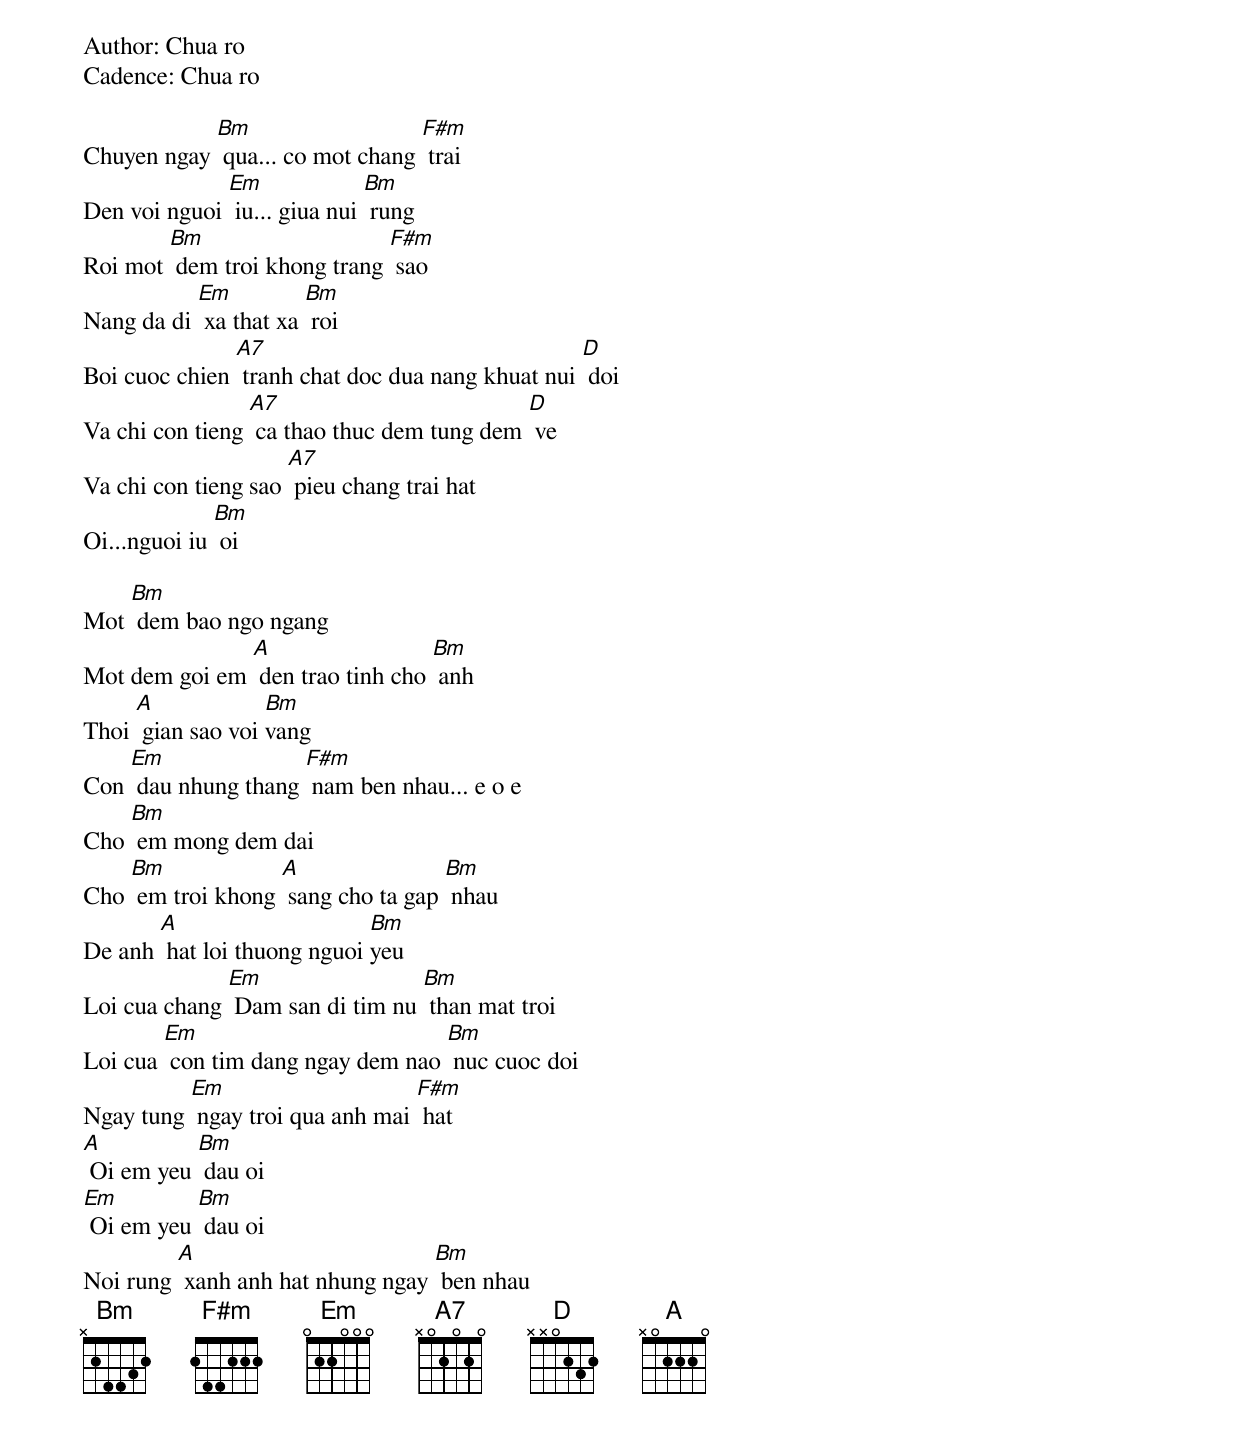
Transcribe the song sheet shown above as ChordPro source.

Author: Chua ro
Cadence: Chua ro

Chuyen ngay [Bm] qua... co mot chang [F#m] trai
Den voi nguoi [Em] iu... giua nui [Bm] rung
Roi mot [Bm] dem troi khong trang [F#m] sao
Nang da di [Em] xa that xa [Bm] roi
Boi cuoc chien [A7] tranh chat doc dua nang khuat nui [D] doi
Va chi con tieng [A7] ca thao thuc dem tung dem [D] ve
Va chi con tieng sao [A7] pieu chang trai hat
Oi...nguoi iu [Bm] oi

Mot [Bm] dem bao ngo ngang
Mot dem goi em [A] den trao tinh cho [Bm] anh
Thoi [A] gian sao voi [Bm]vang
Con [Em] dau nhung thang [F#m] nam ben nhau... e o e
Cho [Bm] em mong dem dai
Cho [Bm] em troi khong [A] sang cho ta gap [Bm] nhau
De anh [A] hat loi thuong nguoi [Bm]yeu
Loi cua chang [Em] Dam san di tim nu [Bm] than mat troi
Loi cua [Em] con tim dang ngay dem nao [Bm] nuc cuoc doi
Ngay tung [Em] ngay troi qua anh mai [F#m] hat
[A] Oi em yeu [Bm] dau oi
[Em] Oi em yeu [Bm] dau oi
Noi rung [A] xanh anh hat nhung ngay [Bm] ben nhau
